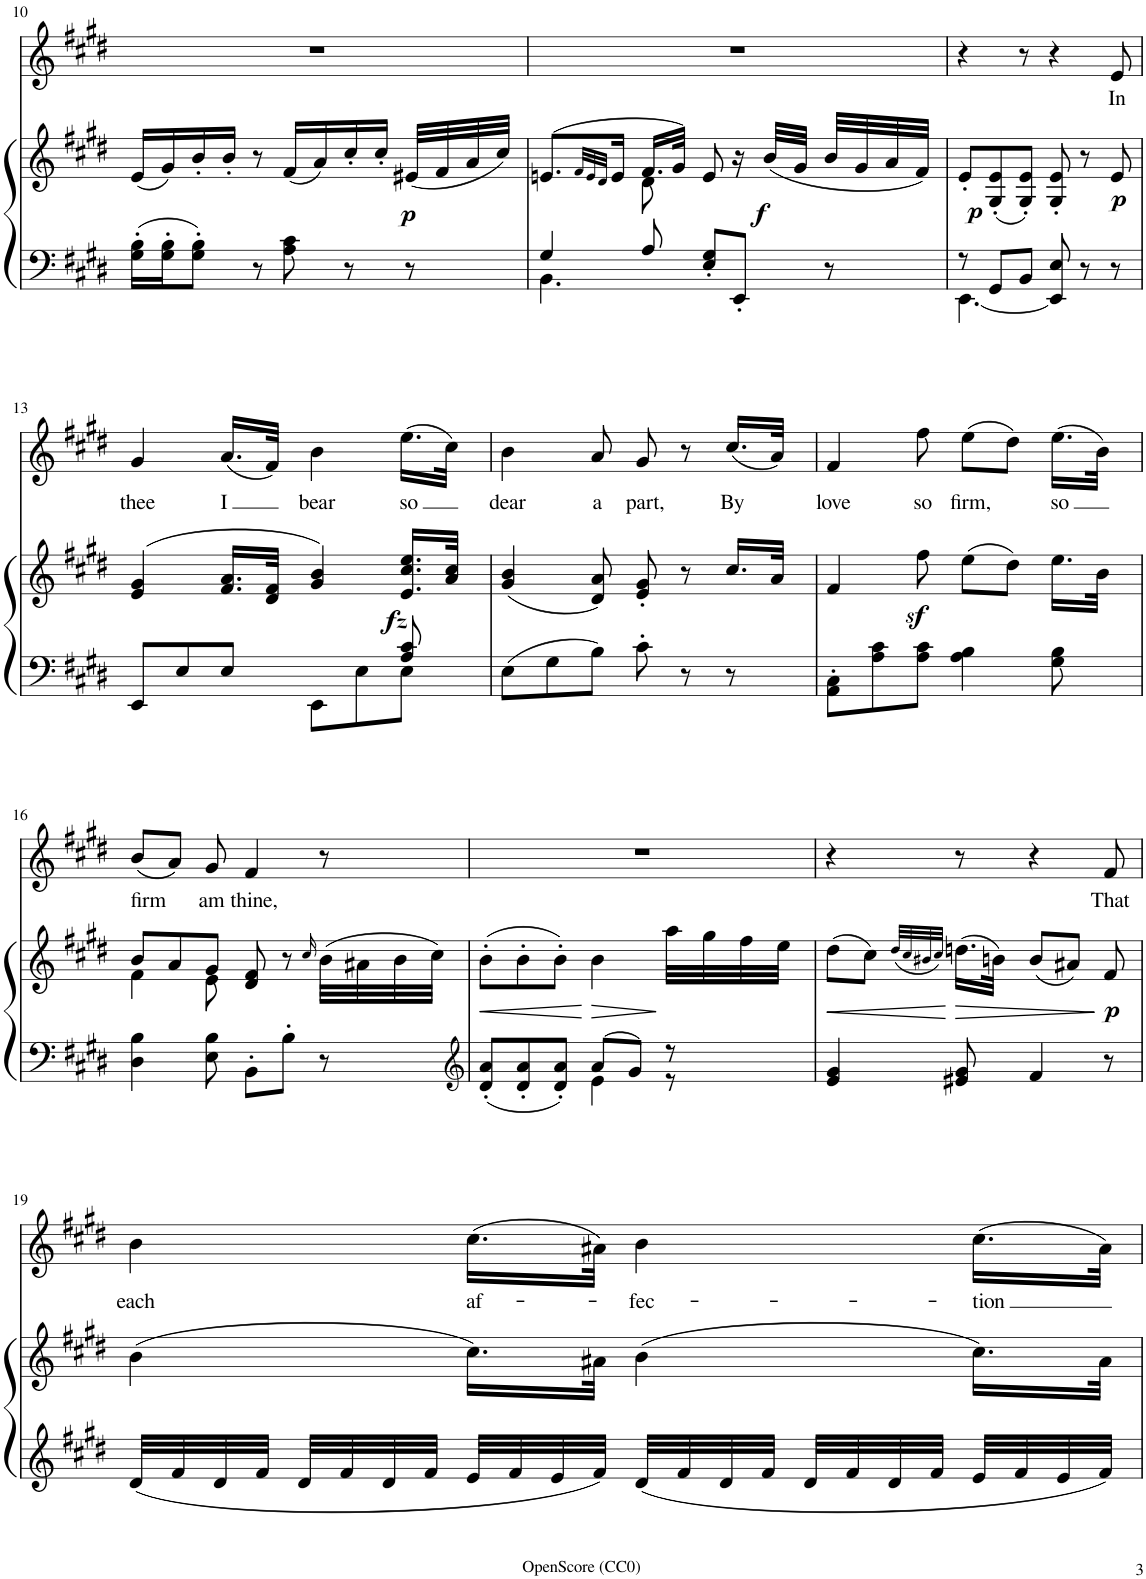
**kern	**kern	**dynam	**kern	**text
*part2	*part2	*part2	*part1	*part1
*staff3	*staff2	*staff2/3	*staff1	*staff1
*I"Piano	*	*	*I"Voice	*
*I'Pno	*	*	*	*
!!LO:PB:g=z
*clefF4	*clefG2	*	*clefG2	*
*k[f#c#g#d#]	*k[f#c#g#d#]	*	*k[f#c#g#d#]	*
*M6/8	*M6/8	*	*M6/8	*
=10	=10	=10	=10	=10
16G#\' 16B\'LL	(16e/LL	.	2.r	.
16G#\' 16B\'J	16g#/)	.	.	.
8G#\' 8B\'J	16b'/	.	.	.
.	16b'/JJ	.	.	.
8r	8r	.	.	.
8A\ 8c#\	(16f#/LL	.	.	.
.	16a/)	.	.	.
8r	16cc#'/	.	.	.
.	16cc#'/JJ	.	.	.
!	!	!LO:DY:b	!	!
8r	(32e#X/LLL	p	.	.
.	32f#/	.	.	.
.	32a/	.	.	.
.	32cc#/JJJ)	.	.	.
=11	=11	=11	=11	=11
*^	*^	*	*	*
4G#/	4.BB\	(8.en/L	4ryy	.	2.r	.
.	.	32qf#/LLL	.	.	.	.
.	.	32qe/	.	.	.	.
.	.	32qd#/JJJ	.	.	.	.
.	.	16e/Jk	.	.	.	.
8A/	.	16.f#/LL	8d#\	.	.	.
.	.	32g#/JJk)	.	.	.	.
8E/' 8G#/'L	4.ryy	8e/	4.ryy	.	.	.
8EE'/J	.	16r	.	.	.	.
!	!	!	!	!LO:DY:b	!	!
.	.	(32b/LLL	.	f	.	.
.	.	32g#/JJJ	.	.	.	.
8r	.	32b/LLL	.	.	.	.
.	.	32g#/	.	.	.	.
.	.	32a/	.	.	.	.
.	.	32f#/JJJ)	.	.	.	.
*	*	*v	*v	*	*	*
=12	=12	=12	=12	=12	=12
8r	[4.EE\	8e'/L	.	4r	.
!	!	!	!LO:DY:b	!	!
8GG#/L	.	(8G#/' 8e/'	p	.	.
8BB/J	.	8G#/' 8e/'J)	.	8r	.
8EE/] 8E/	4.ryy	8G#/' 8e/'	.	4r	.
8r	.	8r	.	.	.
!	!	!	!LO:DY:b	!	!LO:LY:b
8r	.	8e/	p	8e/	In
!!LO:LB:g=z
=13	=13	=13	=13	=13	=13
!	!	!	!	!	!LO:LY:b
4ryy	8EE/L	(>4e/ 4g#/	.	4g#/	thee
.	8E/	.	.	.	.
!	!	!	!	!	!LO:LY:b
8ryy	8E/J	16.f#/ 16.a/LL	.	(16.a/LL	I
.	.	32d#/ 32f#/JJk	.	32f#/JJk)	.
!	!	!	!	!	!LO:LY:b
4ryy	8EE\L	4g#/ 4b/)	.	4b\	bear
.	8E\	.	.	.	.
!	!	!	!LO:DY:b	!	!LO:LY:b
8A/ 8c#/	8E\J	16.e/ 16.cc#/ 16.ee/LL	fz	(16.ee\LL	so
.	.	32a/ 32cc#/JJk	.	32cc#\JJk)	.
*v	*v	*	*	*	*
=14	=14	=14	=14	=14
!	!	!	!	!LO:LY:b
8E\L	(4g#/ 4b/	.	4b\	dear
8G#\	.	.	.	.
!	!	!	!	!LO:LY:b
8B\J	8d#/ 8a/)	.	8a/	a
!	!	!	!	!LO:LY:b
8c#'\	8e/' 8g#/'	.	8g#/	part,
8r	8r	.	8r	.
!	!	!	!	!LO:LY:b
8r	16.cc#/LL	.	(<16.cc#/LL	By
.	32a/JJk	.	32a/JJk)	.
=15	=15	=15	=15	=15
!	!	!	!	!LO:LY:b
8AA\' 8C#\'L	4f#/	.	4f#/	love
8A\ 8c#\	.	.	.	.
!	!	!	!	!LO:LY:b
8A\ 8c#\J	8ff#z<\	.	8ff#\	so
!	!	!	!	!LO:LY:b
4A\ 4B\	(8ee\L	.	(8ee\L	firm,
.	8dd#\J)	.	8dd#\J)	.
!	!	!	!	!LO:LY:b
8G#\ 8B\	16.ee\LL	.	(16.ee\LL	so
.	32b\JJk	.	32b\JJk)	.
!!LO:LB:g=z
=16	=16	=16	=16	=16
*	*^	*	*	*
!	!	!	!	!	!LO:LY:b
4D#\ 4B\	8b/L	4f#\	.	(8b/L	firm
.	8a/	.	.	8a/J)	.
!	!	!	!	!	!LO:LY:b
8E\ 8B\	8g#/J	8e\	.	8g#/	am
!	!	!	!	!	!LO:LY:b
8BB'\L	8d#/ 8f#/	4.ryy	.	4f#/	thine,
8B'\J	8r	.	.	.	.
.	16qcc#/	.	.	.	.
8r	(32b\LLL	.	.	8r	.
.	32a#X\	.	.	.	.
.	32b\	.	.	.	.
.	32cc#\JJJ)	.	.	.	.
*	*v	*v	*	*	*
=17	=17	=17	=17	=17
*clefG2	*	*	*	*
*^	*	*	*	*
!	!	!	!LO:HP:b	!	!
8d#/' 8a/'L	4.ryy	(8b'\L	<	2.r	.
8d#/' 8a/'	.	8b'\	.	.	.
8d#/' 8a/'J	.	8b'\J)	.	.	.
!	!	!	!LO:HP:n=1:b	!	!
8a/L	4e\	4b\	[ >	.	.
8g#/J	.	.	.	.	.
8r	8r	32aa\LLL	]	.	.
.	.	32gg#\	.	.	.
.	.	32ff#\	.	.	.
.	.	32ee\JJJ	.	.	.
*v	*v	*	*	*	*
=18	=18	=18	=18	=18
!	!	!LO:HP:b	!	!
4e/ 4g#/	(8dd#\L	<	4r	.
.	8cc#\J)	.	.	.
.	(32qdd#/LLL	.	.	.
.	32qcc#/	.	.	.
.	32qb#X/	.	.	.
.	32qcc#/JJJ)	.	.	.
!	!	!LO:HP:n=1:b	!	!
8e#X/ 8g#/	(16.ddn\LL	[ >	8r	.
.	32bn\JJk)	.	.	.
4f#/	(8b/L	.	4r	.
.	8a#X/J)	.	.	.
!	!	!LO:DY:n=1:b	!	!LO:LY:b
8r	8f#/	] p	8f#/	That
!!LO:LB:g=z
=19	=19	=19	=19	=19
!	!	!	!	!LO:LY:b
32d#/LLL	(4b\	.	4b\	each
32f#/	.	.	.	.
32d#/	.	.	.	.
32f#/JJJ	.	.	.	.
32d#/LLL	.	.	.	.
32f#/	.	.	.	.
32d#/	.	.	.	.
32f#/JJJ	.	.	.	.
!	!	!	!	!LO:LY:b
32e/LLL	16.cc#\LL)	.	(16.cc#\LL	af-
32f#/	.	.	.	.
32e/	.	.	.	.
32f#/JJJ	32a#X\JJk	.	32a#X\JJk)	.
!	!	!	!	!LO:LY:b
32d#/LLL	(4b\	.	4b\	-fec-
32f#/	.	.	.	.
32d#/	.	.	.	.
32f#/JJJ	.	.	.	.
32d#/LLL	.	.	.	.
32f#/	.	.	.	.
32d#/	.	.	.	.
32f#/JJJ	.	.	.	.
!	!	!	!	!LO:LY:b
32e/LLL	16.cc#\LL)	.	(16.cc#\LL	-tion
32f#/	.	.	.	.
32e/	.	.	.	.
32f#/JJJ	32a#\JJk	.	32a#\JJk)	.
=	=	=	=	=
*-	*-	*-	*-	*-
